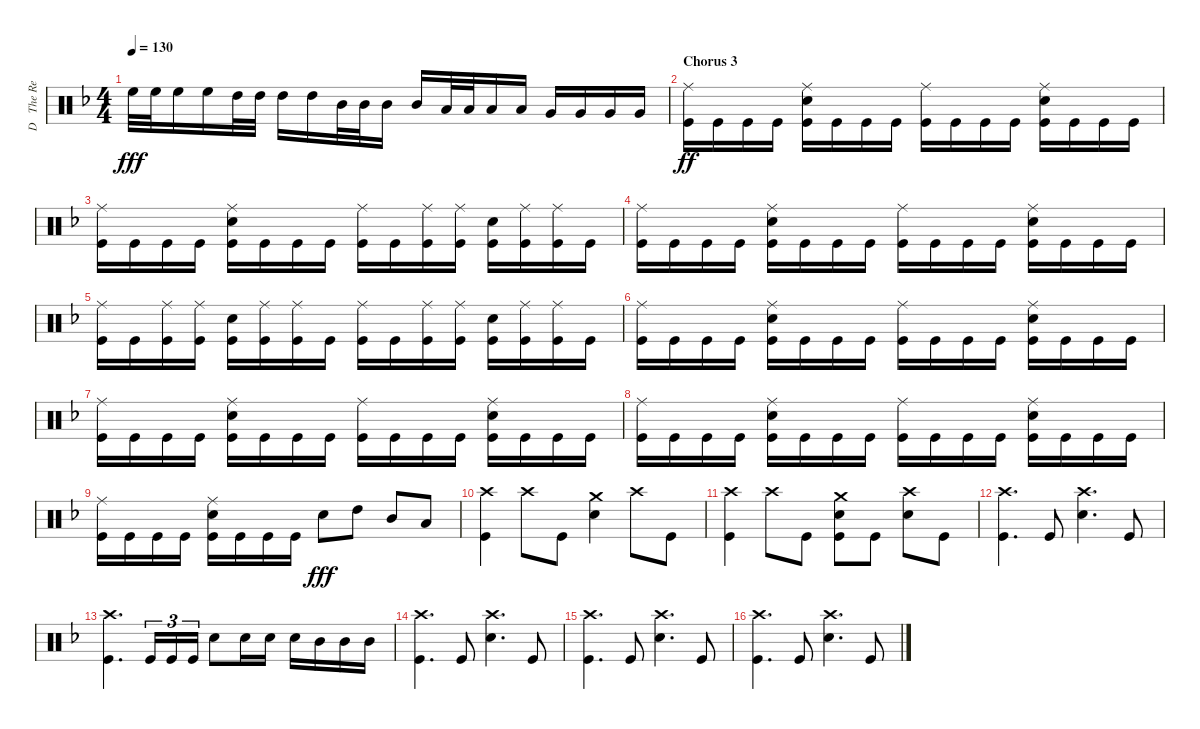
\track ("D   The Rev" "D   The Re") {instrument percussion}
\staff {score}
\articulation defaults
\ts (4 4)
\tempo 130
\clef neutral
\ks dminor "High Floor Tom (hit)".32{dy fff} "High Floor Tom (hit)".32 "High Floor Tom (hit)".16 "High Floor Tom (hit)".16 "High Tom (hit)".32 "High Tom (hit)".32 "High Tom (hit)".16 "High Tom (hit)".16 "Mid Tom (hit)".32 "Mid Tom (hit)".32 "Mid Tom (hit)".16 "Mid Tom (hit)".16 "Low Tom (hit)".32 "Low Tom (hit)".32 "Low Tom (hit)".16 "Low Tom (hit)".16 "Very Low Tom (hit)".16 "Very Low Tom (hit)".16 "Very Low Tom (hit)".16 "Very Low Tom (hit)".16
|
\section ("" "Chorus 3")
("Ride (middle)" "Kick (hit)").16{dy ff} "Kick (hit)".16 "Kick (hit)".16 "Kick (hit)".16 ("Snare (hit) 2" "Ride (middle)" "Kick (hit)").16 "Kick (hit)".16 "Kick (hit)".16 "Kick (hit)".16 ("Ride (middle)" "Kick (hit)").16 "Kick (hit)".16 "Kick (hit)".16 "Kick (hit)".16 ("Snare (hit) 2" "Ride (middle)" "Kick (hit)").16 "Kick (hit)".16 "Kick (hit)".16 "Kick (hit)".16 |
("Ride (middle)" "Kick (hit)").16 "Kick (hit)".16 "Kick (hit)".16 "Kick (hit)".16 ("Snare (hit) 2" "Ride (middle)" "Kick (hit)").16 "Kick (hit)".16 "Kick (hit)".16 "Kick (hit)".16 ("Ride (middle)" "Kick (hit)").16 "Kick (hit)".16 ("Ride (middle)" "Kick (hit)").16 ("Ride (middle)" "Kick (hit)").16 ("Snare (hit) 2" "Kick (hit)").16 ("Ride (middle)" "Kick (hit)").16 ("Ride (middle)" "Kick (hit)").16 "Kick (hit)".16 |
("Ride (middle)" "Kick (hit)").16 "Kick (hit)".16 "Kick (hit)".16 "Kick (hit)".16 ("Snare (hit) 2" "Ride (middle)" "Kick (hit)").16 "Kick (hit)".16 "Kick (hit)".16 "Kick (hit)".16 ("Ride (middle)" "Kick (hit)").16 "Kick (hit)".16 "Kick (hit)".16 "Kick (hit)".16 ("Snare (hit) 2" "Ride (middle)" "Kick (hit)").16 "Kick (hit)".16 "Kick (hit)".16 "Kick (hit)".16 |
("Ride (middle)" "Kick (hit)").16 "Kick (hit)".16 ("Ride (middle)" "Kick (hit)").16 ("Ride (middle)" "Kick (hit)").16 ("Snare (hit) 2" "Kick (hit)").16 ("Ride (middle)" "Kick (hit)").16 ("Ride (middle)" "Kick (hit)").16 "Kick (hit)".16 ("Ride (middle)" "Kick (hit)").16 "Kick (hit)".16 ("Ride (middle)" "Kick (hit)").16 ("Ride (middle)" "Kick (hit)").16 ("Snare (hit) 2" "Kick (hit)").16 ("Ride (middle)" "Kick (hit)").16 ("Ride (middle)" "Kick (hit)").16 "Kick (hit)".16 |
("Ride (middle)" "Kick (hit)").16 "Kick (hit)".16 "Kick (hit)".16 "Kick (hit)".16 ("Snare (hit) 2" "Ride (middle)" "Kick (hit)").16 "Kick (hit)".16 "Kick (hit)".16 "Kick (hit)".16 ("Ride (middle)" "Kick (hit)").16 "Kick (hit)".16 "Kick (hit)".16 "Kick (hit)".16 ("Snare (hit) 2" "Ride (middle)" "Kick (hit)").16 "Kick (hit)".16 "Kick (hit)".16 "Kick (hit)".16 |
("Ride (middle)" "Kick (hit)").16 "Kick (hit)".16 "Kick (hit)".16 "Kick (hit)".16 ("Snare (hit) 2" "Ride (middle)" "Kick (hit)").16 "Kick (hit)".16 "Kick (hit)".16 "Kick (hit)".16 ("Ride (middle)" "Kick (hit)").16 "Kick (hit)".16 "Kick (hit)".16 "Kick (hit)".16 ("Snare (hit) 2" "Ride (middle)" "Kick (hit)").16 "Kick (hit)".16 "Kick (hit)".16 "Kick (hit)".16 |
("Ride (middle)" "Kick (hit)").16 "Kick (hit)".16 "Kick (hit)".16 "Kick (hit)".16 ("Snare (hit) 2" "Ride (middle)" "Kick (hit)").16 "Kick (hit)".16 "Kick (hit)".16 "Kick (hit)".16 ("Ride (middle)" "Kick (hit)").16 "Kick (hit)".16 "Kick (hit)".16 "Kick (hit)".16 ("Snare (hit) 2" "Ride (middle)" "Kick (hit)").16 "Kick (hit)".16 "Kick (hit)".16 "Kick (hit)".16 |
("Ride (middle)" "Kick (hit)").16 "Kick (hit)".16 "Kick (hit)".16 "Kick (hit)".16 ("Snare (hit) 2" "Ride (middle)" "Kick (hit)").16 "Kick (hit)".16 "Kick (hit)".16 "Kick (hit)".16 "Snare (hit) 2".8{dy fff} "High Tom (hit)".8 "Mid Tom (hit)".8 "Low Tom (hit)".8 |
("Kick (hit)" "Crash high (hit)").4 "Crash high (hit)".8 "Kick (hit)".8 ("Crash medium (hit)" "Snare (hit) 2").4 "Crash high (hit)".8 "Kick (hit)".8 |
("Crash high (hit)" "Kick (hit)").4 "Crash high (hit)".8 "Kick (hit)".8 ("Snare (hit) 2" "Crash medium (hit)" "Kick (hit)").8 "Kick (hit)".8 ("Snare (hit) 2" "Crash high (hit)").8 "Kick (hit)".8 |
("Kick (hit)" "Crash high (hit)").4{d} "Kick (hit)".8 ("Snare (hit) 2" "Crash high (hit)").4{d} "Kick (hit)".8 |
("Kick (hit)" "Crash high (hit)").4{d} "Kick (hit)".16{tu (3 2)} "Kick (hit)".16{tu (3 2)} "Kick (hit)".16{tu (3 2)} "Snare (hit) 2".8 "Snare (hit) 2".16 "Snare (hit) 2".16 "Snare (hit) 2".16 "Mid Tom (hit)".16 "Mid Tom (hit)".16 "Mid Tom (hit)".16 |
("Kick (hit)" "Crash high (hit)").4{d} "Kick (hit)".8 ("Snare (hit) 2" "Crash high (hit)").4{d} "Kick (hit)".8 |
("Kick (hit)" "Crash high (hit)").4{d} "Kick (hit)".8 ("Snare (hit) 2" "Crash high (hit)").4{d} "Kick (hit)".8 |
("Kick (hit)" "Crash high (hit)").4{d} "Kick (hit)".8 ("Snare (hit) 2" "Crash high (hit)").4{d} "Kick (hit)".8
